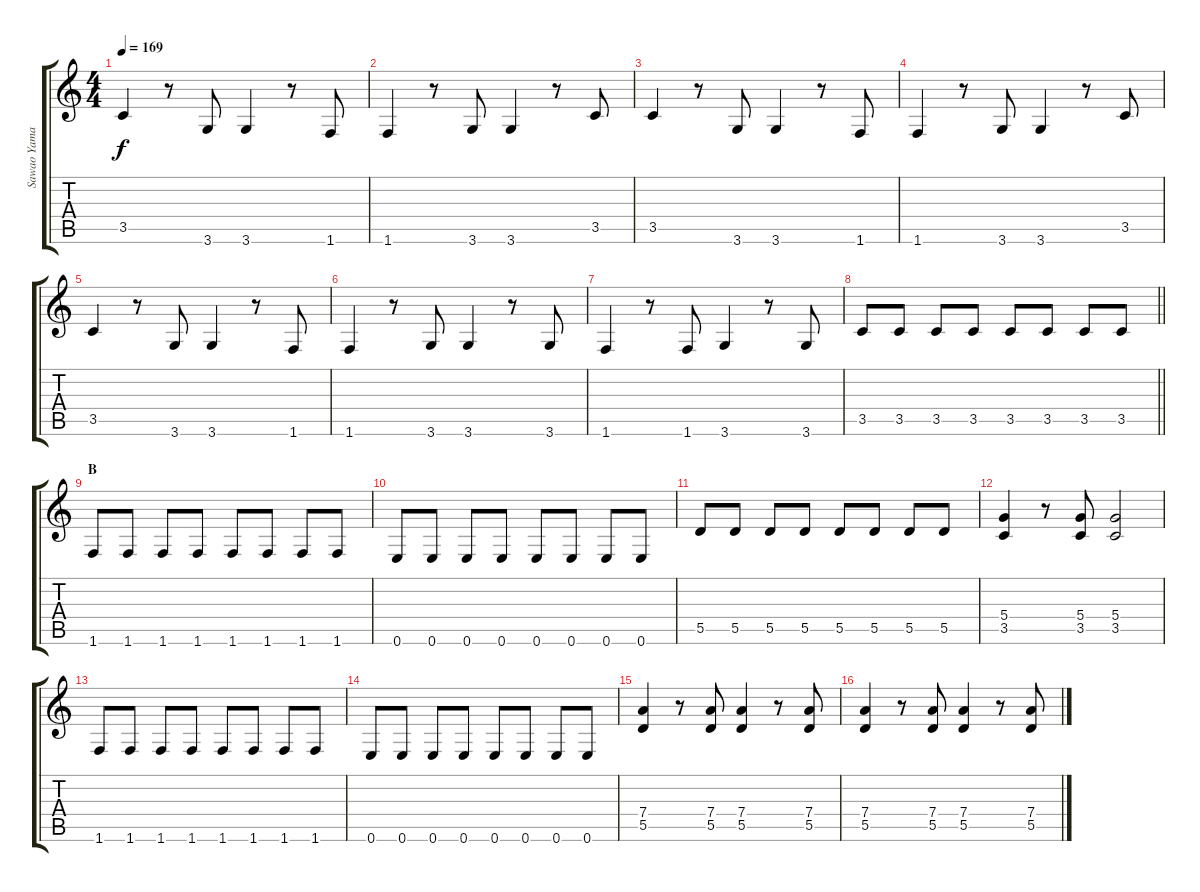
\track ("Sawao Yamanaka guitar1" "Sawao Yama") {instrument overdrivenguitar}
\staff {score tabs}
\tuning (E4 B3 G3 D3 A2 E2) {hide}
\ts (4 4)
\tempo 169
\clef g2
\ks c
3.5.4{dy f} r.8 3.6.8 3.6.4 r.8 1.6.8 |
1.6.4 r.8 3.6.8 3.6.4 r.8 3.5.8 |
3.5.4 r.8 3.6.8 3.6.4 r.8 1.6.8 |
1.6.4 r.8 3.6.8 3.6.4 r.8 3.5.8 |
3.5.4 r.8 3.6.8 3.6.4 r.8 1.6.8 |
1.6.4 r.8 3.6.8 3.6.4 r.8 3.6.8 |
1.6.4 r.8 1.6.8 3.6.4 r.8 3.6.8 |
\barLineRight lightlight
3.5.8 3.5.8 3.5.8 3.5.8 3.5.8 3.5.8 3.5.8 3.5.8 |
\section ("" "B")
1.6.8 1.6.8 1.6.8 1.6.8 1.6.8 1.6.8 1.6.8 1.6.8 |
0.6.8 0.6.8 0.6.8 0.6.8 0.6.8 0.6.8 0.6.8 0.6.8 |
5.5.8 5.5.8 5.5.8 5.5.8 5.5.8 5.5.8 5.5.8 5.5.8 |
(5.4 3.5).4 r.8 (5.4 3.5).8 (5.4 3.5).2 |
1.6.8 1.6.8 1.6.8 1.6.8 1.6.8 1.6.8 1.6.8 1.6.8 |
0.6.8 0.6.8 0.6.8 0.6.8 0.6.8 0.6.8 0.6.8 0.6.8 |
(7.4 5.5).4 r.8 (7.4 5.5).8 (7.4 5.5).4 r.8 (7.4 5.5).8 |
(7.4 5.5).4 r.8 (7.4 5.5).8 (7.4 5.5).4 r.8 (7.4 5.5).8
